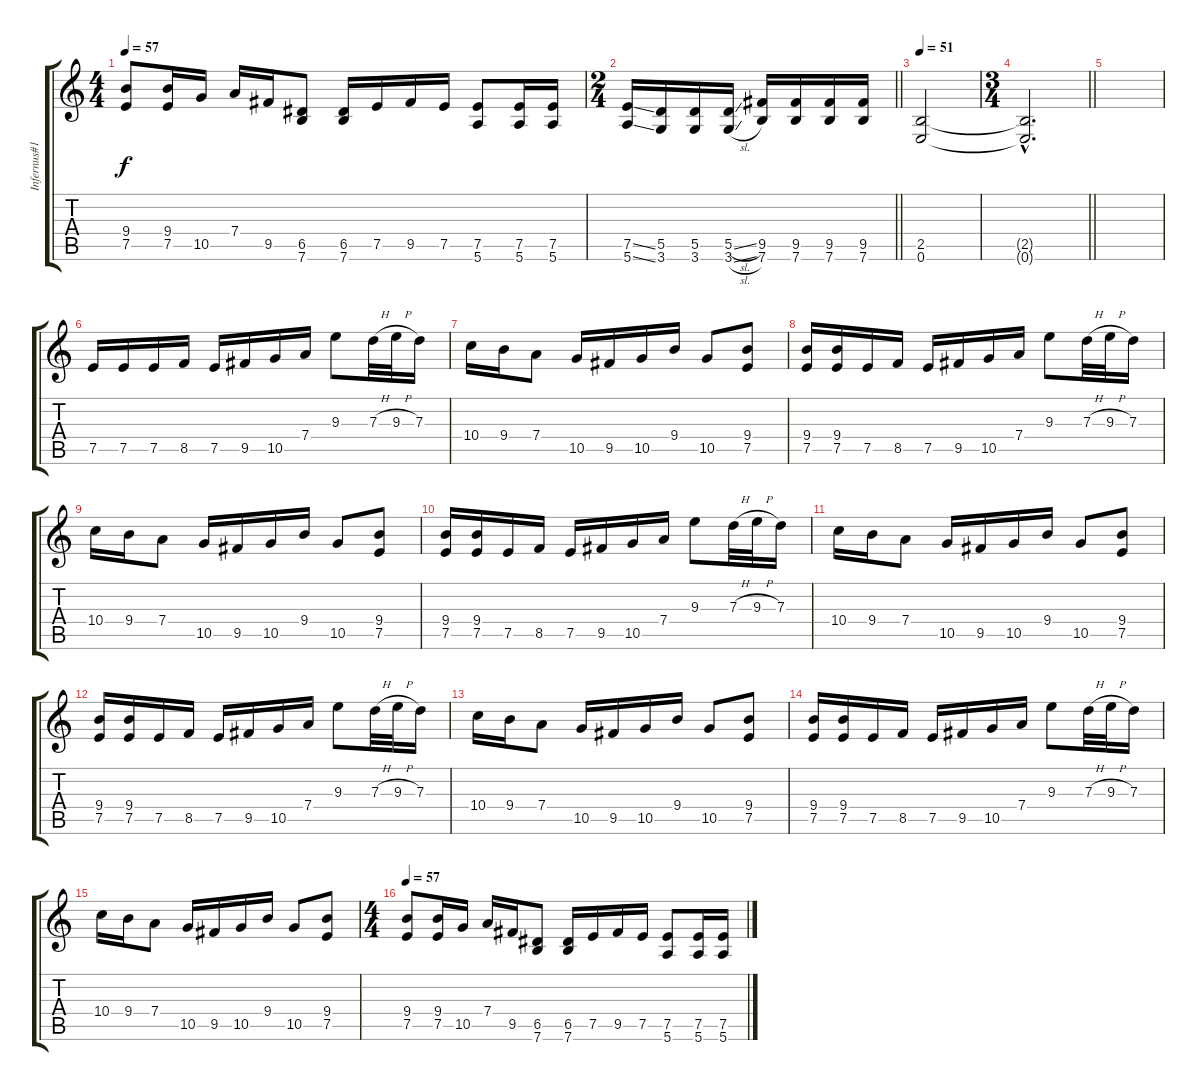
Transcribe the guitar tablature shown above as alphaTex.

\track ("Infernus#1" "Infernus#1") {instrument overdrivenguitar}
\staff {score tabs}
\tuning (E4 B3 G3 D3 A2 E2) {hide}
\ts (4 4)
\tempo 57
\clef g2
\ks c
(9.4 7.5).8{dy f} (9.4 7.5).16 10.5.16 7.4.16 9.5.16 (6.5 7.6).8 (6.5 7.6).16 7.5.16 9.5.16 7.5.16 (7.5 5.6).8 (7.5 5.6).16 (7.5 5.6).16 |
\ts (2 4)
\barLineRight lightlight
(7.5{ss} 5.6{ss}).16 (5.5 3.6).16 (5.5 3.6).16 (5.5{sl} 3.6{sl}).16 (9.5 7.6).16 (9.5 7.6).16 (9.5 7.6).16 (9.5 7.6).16 |
\tempo 51
(2.5 0.6).2 |
\ts (3 4)
\barLineRight lightlight
(2.5{hac t} 0.6{hac t}).2{d} |
|
7.5.16 7.5.16 7.5.16 8.5.16 7.5.16 9.5.16 10.5.16 7.4.16 9.3.8 7.3{h}.32 9.3{h}.32 7.3.16 |
10.4.16 9.4.16 7.4.8 10.5.16 9.5.16 10.5.16 9.4.16 10.5.8 (9.4 7.5).8 |
(9.4 7.5).16 (9.4 7.5).16 7.5.16 8.5.16 7.5.16 9.5.16 10.5.16 7.4.16 9.3.8 7.3{h}.32 9.3{h}.32 7.3.16 |
10.4.16 9.4.16 7.4.8 10.5.16 9.5.16 10.5.16 9.4.16 10.5.8 (9.4 7.5).8 |
(9.4 7.5).16 (9.4 7.5).16 7.5.16 8.5.16 7.5.16 9.5.16 10.5.16 7.4.16 9.3.8 7.3{h}.32 9.3{h}.32 7.3.16 |
10.4.16 9.4.16 7.4.8 10.5.16 9.5.16 10.5.16 9.4.16 10.5.8 (9.4 7.5).8 |
(9.4 7.5).16 (9.4 7.5).16 7.5.16 8.5.16 7.5.16 9.5.16 10.5.16 7.4.16 9.3.8 7.3{h}.32 9.3{h}.32 7.3.16 |
10.4.16 9.4.16 7.4.8 10.5.16 9.5.16 10.5.16 9.4.16 10.5.8 (9.4 7.5).8 |
(9.4 7.5).16 (9.4 7.5).16 7.5.16 8.5.16 7.5.16 9.5.16 10.5.16 7.4.16 9.3.8 7.3{h}.32 9.3{h}.32 7.3.16 |
10.4.16 9.4.16 7.4.8 10.5.16 9.5.16 10.5.16 9.4.16 10.5.8 (9.4 7.5).8 |
\ts (4 4)
\tempo 57
(9.4 7.5).8 (9.4 7.5).16 10.5.16 7.4.16 9.5.16 (6.5 7.6).8 (6.5 7.6).16 7.5.16 9.5.16 7.5.16 (7.5 5.6).8 (7.5 5.6).16 (7.5 5.6).16
